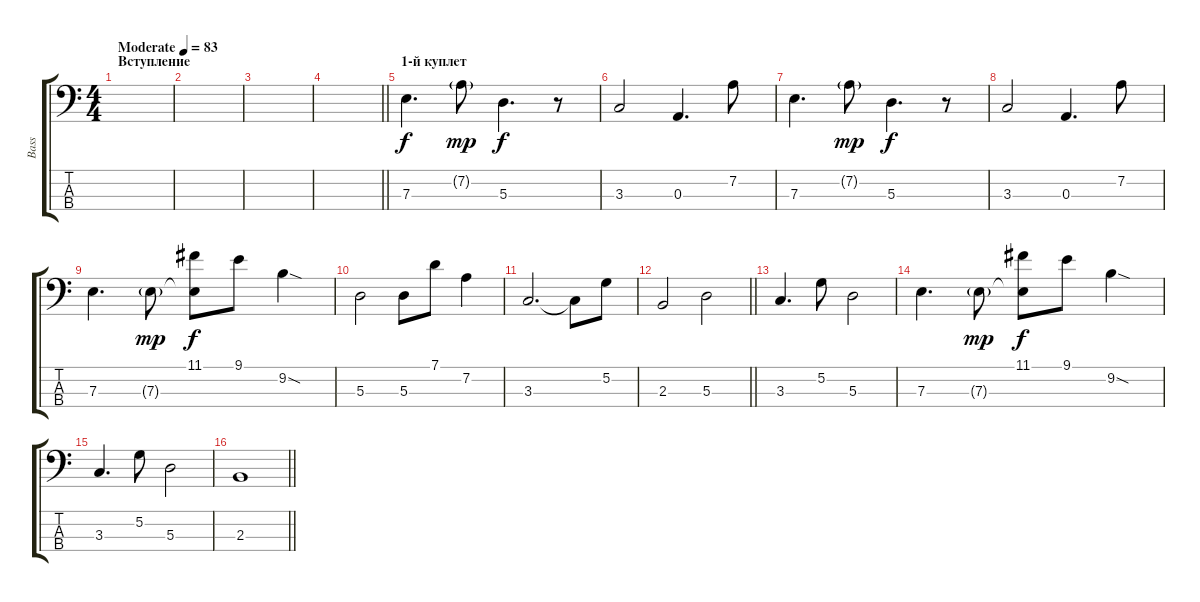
\track ("Bass" "Bass") {instrument electricbassfinger}
\staff {score tabs}
\tuning (G2 D2 A1 E1) {hide}
\ts (4 4)
\section ("" "Вступление")
\tempo (83 "Moderate")
\clef f4
\ks c
|
|
|
\barLineRight lightlight
|
\section ("" "1-й куплет")
7.3.4{d} 7.2{g}.8{dy mp} 5.3.4{d dy f} r.8 |
3.3.2 0.3.4{d} 7.2.8 |
7.3.4{d} 7.2{g}.8{dy mp} 5.3.4{d dy f} r.8 |
3.3.2 0.3.4{d} 7.2.8 |
7.3.4{d} 7.3{g}.8{dy mp} (11.1 7.3{t}).8{dy f} 9.1.8 9.2{sod}.4 |
5.3.2 5.3.8 7.1.8 7.2.4 |
3.3.2{d} 3.3{t}.8 5.2.8 |
\barLineRight lightlight
2.3.2 5.3.2 |
\section ("" "")
3.3.4{d} 5.2.8 5.3.2 |
7.3.4{d} 7.3{g}.8{dy mp} (11.1 7.3{t}).8{dy f} 9.1.8 9.2{sod}.4 |
3.3.4{d} 5.2.8 5.3.2 |
\barLineRight lightlight
2.3.1
